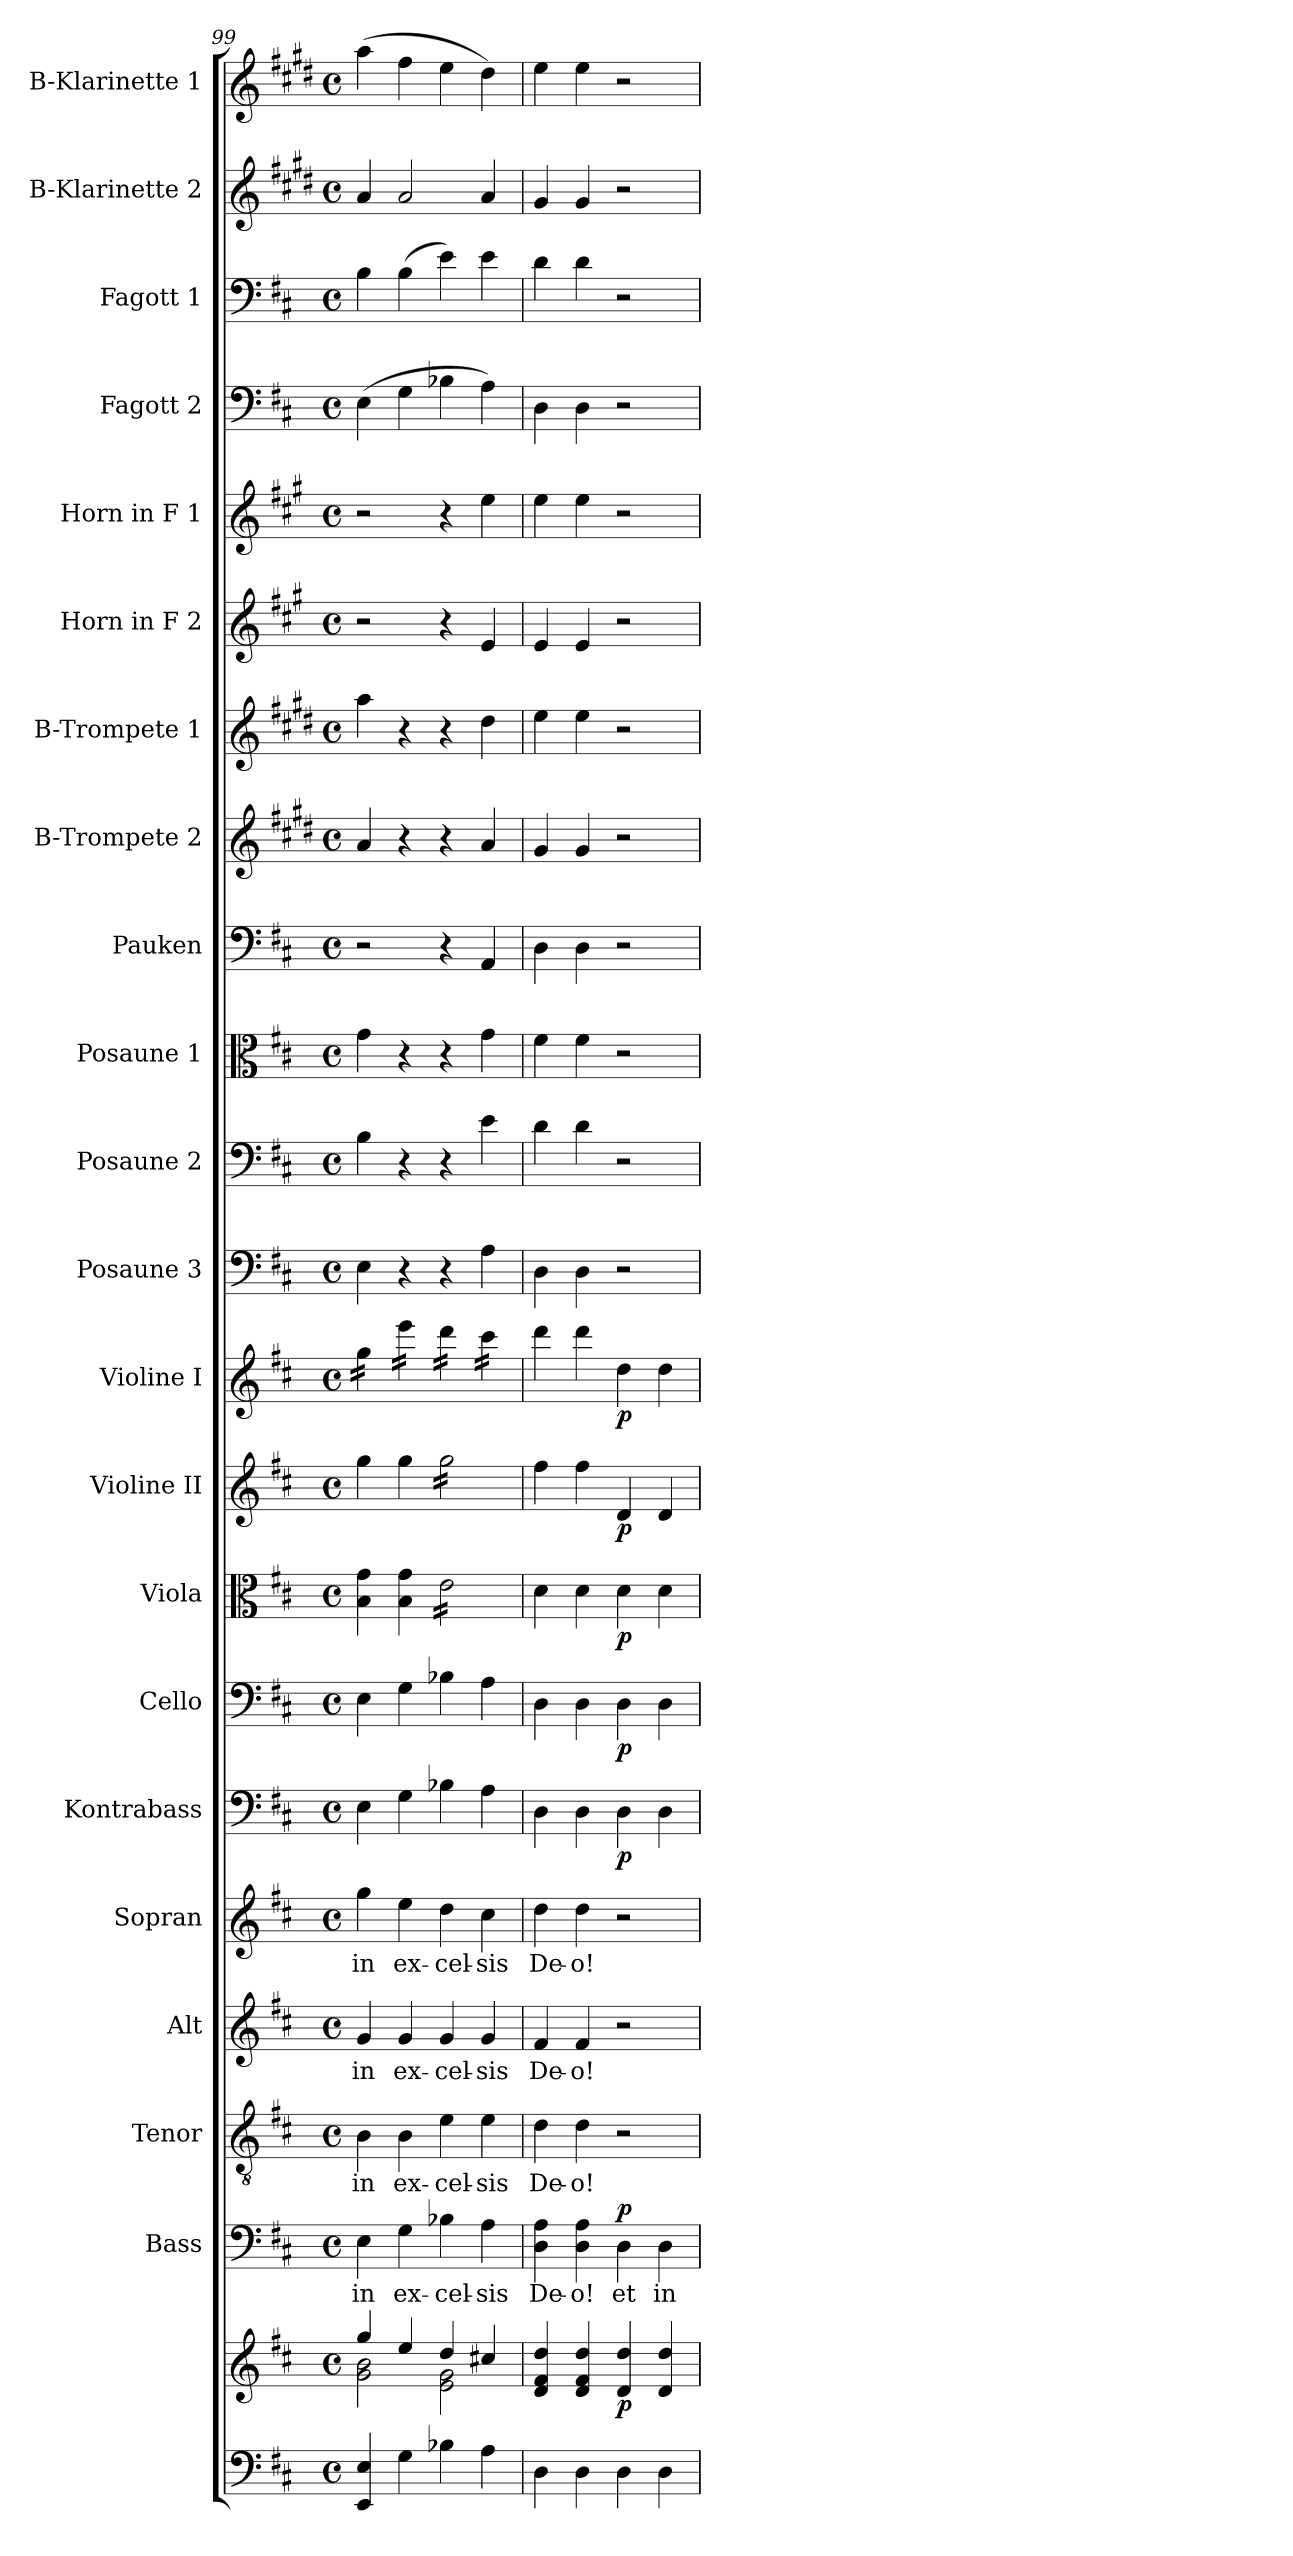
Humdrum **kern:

**kern	**kern	**dynam	**kern	**text	**dynam	**kern	**text	**kern	**text	**kern	**text	**kern	**dynam	**kern	**dynam	**kern	**dynam	**kern	**dynam	**kern	**dynam	**kern	**kern	**kern	**kern	**kern	**kern	**kern	**kern	**kern	**kern	**kern	**kern
*part22	*part22	*part22	*part21	*part21	*part21	*part20	*part20	*part19	*part19	*part18	*part18	*part17	*part17	*part16	*part16	*part15	*part15	*part14	*part14	*part13	*part13	*part12	*part11	*part10	*part9	*part8	*part7	*part6	*part5	*part4	*part3	*part2	*part1
*staff23	*staff22	*staff22/23	*staff21	*staff21	*staff21	*staff20	*staff20	*staff19	*staff19	*staff18	*staff18	*staff17	*staff17	*staff16	*staff16	*staff15	*staff15	*staff14	*staff14	*staff13	*staff13	*staff12	*staff11	*staff10	*staff9	*staff8	*staff7	*staff6	*staff5	*staff4	*staff3	*staff2	*staff1
*	*	*	*I"Bass	*	*	*I"Tenor	*	*I"Alt	*	*I"Sopran	*	*I"Kontrabass	*	*I"Cello	*	*I"Viola	*	*I"Violine II	*	*I"Violine I	*	*I"Posaune 3	*I"Posaune 2	*I"Posaune 1	*I"Pauken	*I"B-Trompete 2	*I"B-Trompete 1	*I"Horn in F 2	*I"Horn in F 1	*I"Fagott 2	*I"Fagott 1	*I"B-Klarinette 2	*I"B-Klarinette 1
*	*	*	*I'B.	*	*	*I'T.	*	*I'A.	*	*I'S.	*	*I'Kb.	*	*	*	*I'Vla.	*	*I'Vl. II	*	*I'Vl. I	*	*I'Pos. 3	*I'Pos. 2	*I'Pos. 1	*I'Pk.	*I'B Trp. 2	*I'B Trp. 1	*	*	*I'Fg. 2	*I'Fg. 1	*I'B Kl. 2	*I'B Kl. 1
*clefF4	*clefG2	*	*clefF4	*	*	*clefGv2	*	*clefG2	*	*clefG2	*	*clefF4	*	*clefF4	*	*clefC3	*	*clefG2	*	*clefG2	*	*clefF4	*clefF4	*clefC3	*clefF4	*clefG2	*clefG2	*clefG2	*clefG2	*clefF4	*clefF4	*clefG2	*clefG2
*	*	*	*	*	*	*	*	*	*	*	*	*ITrd7c12	*	*	*	*	*	*	*	*	*	*	*	*	*	*ITrd1c2	*ITrd1c2	*ITrd4c7	*ITrd4c7	*	*	*ITrd1c2	*ITrd1c2
*k[f#c#]	*k[f#c#]	*	*k[f#c#]	*	*	*k[f#c#]	*	*k[f#c#]	*	*k[f#c#]	*	*k[f#c#]	*	*k[f#c#]	*	*k[f#c#]	*	*k[f#c#]	*	*k[f#c#]	*	*k[f#c#]	*k[f#c#]	*k[f#c#]	*k[f#c#]	*k[f#c#]	*k[f#c#]	*k[f#c#]	*k[f#c#]	*k[f#c#]	*k[f#c#]	*k[f#c#]	*k[f#c#]
*D:	*D:	*	*D:	*	*	*D:	*	*D:	*	*D:	*	*D:	*	*D:	*	*D:	*	*D:	*	*D:	*	*D:	*D:	*D:	*D:	*D:	*D:	*D:	*D:	*D:	*D:	*D:	*D:
*M4/4	*M4/4	*	*M4/4	*	*	*M4/4	*	*M4/4	*	*M4/4	*	*M4/4	*	*M4/4	*	*M4/4	*	*M4/4	*	*M4/4	*	*M4/4	*M4/4	*M4/4	*M4/4	*M4/4	*M4/4	*M4/4	*M4/4	*M4/4	*M4/4	*M4/4	*M4/4
*met(c)	*met(c)	*	*met(c)	*	*	*met(c)	*	*met(c)	*	*met(c)	*	*met(c)	*	*met(c)	*	*met(c)	*	*met(c)	*	*met(c)	*	*met(c)	*met(c)	*met(c)	*met(c)	*met(c)	*met(c)	*met(c)	*met(c)	*met(c)	*met(c)	*met(c)	*met(c)
=99	=99	=99	=99	=99	=99	=99	=99	=99	=99	=99	=99	=99	=99	=99	=99	=99	=99	=99	=99	=99	=99	=99	=99	=99	=99	=99	=99	=99	=99	=99	=99	=99	=99
*	*^	*	*	*	*	*	*	*	*	*	*	*	*	*	*	*	*	*	*	*	*	*	*	*	*	*	*	*	*	*	*	*	*
!	!	!	!	!	!LO:LY:b	!	!	!LO:LY:b	!	!LO:LY:b	!	!LO:LY:b	!	!	!	!	!	!	!	!	!	!	!	!	!	!	!	!	!	!	!	!	!	!
*	*	*	*	*	*	*	*	*	*	*	*	*	*	*	*	*	*	*	*	*	*tremolo	*	*	*	*	*	*	*	*	*	*	*	*	*
4EE/ 4E/	4gg/	2g\ 2b\	.	4E\	in	.	4B\	in	4g/	in	4gg\	in	4EE\	.	4E\	.	4B\ 4g\	.	4gg\	.	16gg\LL	.	4E\	4B\	4g\	2r	4g/	4gg\	2r	2r	(>4E\	4B\	4g/	(>4gg\
.	.	.	.	.	.	.	.	.	.	.	.	.	.	.	.	.	.	.	.	.	16gg\	.	.	.	.	.	.	.	.	.	.	.	.	.
.	.	.	.	.	.	.	.	.	.	.	.	.	.	.	.	.	.	.	.	.	16gg\	.	.	.	.	.	.	.	.	.	.	.	.	.
.	.	.	.	.	.	.	.	.	.	.	.	.	.	.	.	.	.	.	.	.	16gg\JJ	.	.	.	.	.	.	.	.	.	.	.	.	.
!	!	!	!	!	!LO:LY:b	!	!	!LO:LY:b	!	!LO:LY:b	!	!LO:LY:b	!	!	!	!	!	!	!	!	!	!	!	!	!	!	!	!	!	!	!	!	!	!
4G\	4ee/	.	.	4G\	ex-	.	4B\	ex-	4g/	ex-	4ee\	ex-	4GG\	.	4G\	.	4B\ 4g\	.	4gg\	.	16eee\LL	.	4r	4r	4r	.	4r	4r	.	.	4G\	(>4B\	2g/	4ee\
.	.	.	.	.	.	.	.	.	.	.	.	.	.	.	.	.	.	.	.	.	16eee\	.	.	.	.	.	.	.	.	.	.	.	.	.
.	.	.	.	.	.	.	.	.	.	.	.	.	.	.	.	.	.	.	.	.	16eee\	.	.	.	.	.	.	.	.	.	.	.	.	.
.	.	.	.	.	.	.	.	.	.	.	.	.	.	.	.	.	.	.	.	.	16eee\JJ	.	.	.	.	.	.	.	.	.	.	.	.	.
!	!	!	!	!	!LO:LY:b	!	!	!LO:LY:b	!	!LO:LY:b	!	!LO:LY:b	!	!	!	!	!	!	!	!	!	!	!	!	!	!	!	!	!	!	!	!	!	!
*	*	*	*	*	*	*	*	*	*	*	*	*	*	*	*	*	*tremolo	*	*	*	*	*	*	*	*	*	*	*	*	*	*	*	*	*
*	*	*	*	*	*	*	*	*	*	*	*	*	*	*	*	*	*	*	*tremolo	*	*	*	*	*	*	*	*	*	*	*	*	*	*	*
4B-X\	4dd/	2e\ 2g\	.	4B-X\	-cel-	.	4e\	-cel-	4g/	-cel-	4dd\	-cel-	4BB-X\	.	4B-X\	.	16e\LL	.	16gg\LL	.	16ddd\LL	.	4r	4r	4r	4r	4r	4r	4r	4r	4B-X\	4e\)	.	4dd\
.	.	.	.	.	.	.	.	.	.	.	.	.	.	.	.	.	16e\	.	16gg\	.	16ddd\	.	.	.	.	.	.	.	.	.	.	.	.	.
.	.	.	.	.	.	.	.	.	.	.	.	.	.	.	.	.	16e\	.	16gg\	.	16ddd\	.	.	.	.	.	.	.	.	.	.	.	.	.
.	.	.	.	.	.	.	.	.	.	.	.	.	.	.	.	.	16e\	.	16gg\	.	16ddd\JJ	.	.	.	.	.	.	.	.	.	.	.	.	.
!	!	!	!	!	!LO:LY:b	!	!	!LO:LY:b	!	!LO:LY:b	!	!LO:LY:b	!	!	!	!	!	!	!	!	!	!	!	!	!	!	!	!	!	!	!	!	!	!
4A\	4cc#X/	.	.	4A\	-sis	.	4e\	-sis	4g/	-sis	4cc#\	-sis	4AA\	.	4A\	.	16e\	.	16gg\	.	16ccc#\LL	.	4A\	4e\	4g\	4AA/	4g/	4cc#\	4A/	4a\	4A\)	4e\	4g/	4cc#\)
.	.	.	.	.	.	.	.	.	.	.	.	.	.	.	.	.	16e\	.	16gg\	.	16ccc#\	.	.	.	.	.	.	.	.	.	.	.	.	.
.	.	.	.	.	.	.	.	.	.	.	.	.	.	.	.	.	16e\	.	16gg\	.	16ccc#\	.	.	.	.	.	.	.	.	.	.	.	.	.
.	.	.	.	.	.	.	.	.	.	.	.	.	.	.	.	.	16e\JJ	.	16gg\JJ	.	16ccc#\JJ	.	.	.	.	.	.	.	.	.	.	.	.	.
*	*	*	*	*	*	*	*	*	*	*	*	*	*	*	*	*	*	*	*	*	*Xtremolo	*	*	*	*	*	*	*	*	*	*	*	*	*
*	*	*	*	*	*	*	*	*	*	*	*	*	*	*	*	*	*	*	*Xtremolo	*	*	*	*	*	*	*	*	*	*	*	*	*	*	*
*	*	*	*	*	*	*	*	*	*	*	*	*	*	*	*	*	*Xtremolo	*	*	*	*	*	*	*	*	*	*	*	*	*	*	*	*	*
*	*v	*v	*	*	*	*	*	*	*	*	*	*	*	*	*	*	*	*	*	*	*	*	*	*	*	*	*	*	*	*	*	*	*	*
=100	=100	=100	=100	=100	=100	=100	=100	=100	=100	=100	=100	=100	=100	=100	=100	=100	=100	=100	=100	=100	=100	=100	=100	=100	=100	=100	=100	=100	=100	=100	=100	=100	=100
!	!	!	!	!LO:LY:b	!	!	!LO:LY:b	!	!LO:LY:b	!	!LO:LY:b	!	!	!	!	!	!	!	!	!	!	!	!	!	!	!	!	!	!	!	!	!	!
4D\	4d/ 4f#/ 4dd/	.	4D\ 4A\	De-	.	4d\	De-	4f#/	De-	4dd\	De-	4DD\	.	4D\	.	4d\	.	4ff#\	.	4ddd\	.	4D\	4d\	4f#\	4D\	4f#/	4dd\	4A/	4a\	4D\	4d\	4f#/	4dd\
!	!	!	!	!LO:LY:b	!	!	!LO:LY:b	!	!LO:LY:b	!	!LO:LY:b	!	!	!	!	!	!	!	!	!	!	!	!	!	!	!	!	!	!	!	!	!	!
4D\	4d/ 4f#/ 4dd/	.	4D\ 4A\	-o!	.	4d\	-o!	4f#/	-o!	4dd\	-o!	4DD\	.	4D\	.	4d\	.	4ff#\	.	4ddd\	.	4D\	4d\	4f#\	4D\	4f#/	4dd\	4A/	4a\	4D\	4d\	4f#/	4dd\
!	!	!LO:DY:b	!	!LO:LY:b	!LO:DY:a	!	!	!	!	!	!	!	!LO:DY:b	!	!LO:DY:b	!	!LO:DY:b	!	!LO:DY:b	!	!LO:DY:b	!	!	!	!	!	!	!	!	!	!	!	!
4D\	4d/ 4dd/	p	4D\	et	p	2r	.	2r	.	2r	.	4DD\	p	4D\	p	4d\	p	4d/	p	4dd\	p	2r	2r	2r	2r	2r	2r	2r	2r	2r	2r	2r	2r
!	!	!	!	!LO:LY:b	!	!	!	!	!	!	!	!	!	!	!	!	!	!	!	!	!	!	!	!	!	!	!	!	!	!	!	!	!
4D\	4d/ 4dd/	.	4D\	in	.	.	.	.	.	.	.	4DD\	.	4D\	.	4d\	.	4d/	.	4dd\	.	.	.	.	.	.	.	.	.	.	.	.	.
=	=	=	=	=	=	=	=	=	=	=	=	=	=	=	=	=	=	=	=	=	=	=	=	=	=	=	=	=	=	=	=	=	=
*-	*-	*-	*-	*-	*-	*-	*-	*-	*-	*-	*-	*-	*-	*-	*-	*-	*-	*-	*-	*-	*-	*-	*-	*-	*-	*-	*-	*-	*-	*-	*-	*-	*-
